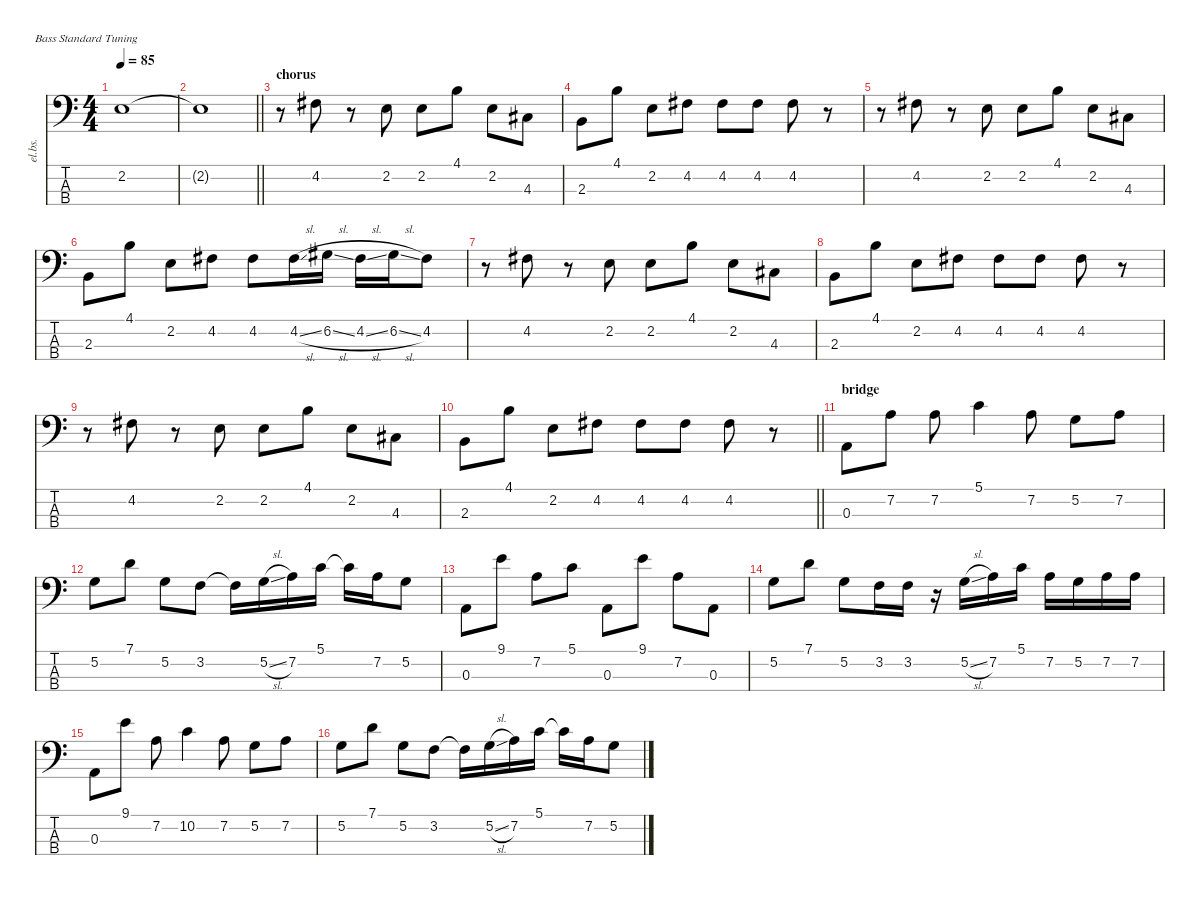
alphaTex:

\defaultSystemsLayout 4
\hideDynamics
\bracketExtendMode nobrackets
\otherSystemsTrackNameOrientation horizontal
\track ("Flea" "el.bs.") {instrument electricbassfinger}
\staff {score tabs}
\tuning (G2 D2 A1 E1)
\ts (4 4)
\tempo 85
\clef f4
\ks c
2.2.1{dy f} |
\barLineRight lightlight
2.2{t}.1 |
\section ("" "chorus")
r.8 4.2{acc #}.8 r.8 2.2.8 2.2.8 4.1.8 2.2.8 4.3{acc #}.8 |
2.3.8 4.1.8 2.2.8 4.2{acc #}.8 4.2{acc #}.8 4.2{acc #}.8 4.2{acc #}.8 r.8 |
r.8 4.2{acc #}.8 r.8 2.2.8 2.2.8 4.1.8 2.2.8 4.3{acc #}.8 |
2.3.8 4.1.8 2.2.8 4.2{acc #}.8 4.2{acc #}.8 4.2{sl acc #}.16 6.2{sl acc #}.16 4.2{sl acc #}.16 6.2{sl acc #}.16 4.2{acc #}.8 |
r.8 4.2{acc #}.8 r.8 2.2.8 2.2.8 4.1.8 2.2.8 4.3{acc #}.8 |
2.3.8 4.1.8 2.2.8 4.2{acc #}.8 4.2{acc #}.8 4.2{acc #}.8 4.2{acc #}.8 r.8 |
r.8 4.2{acc #}.8 r.8 2.2.8 2.2.8 4.1.8 2.2.8 4.3{acc #}.8 |
\barLineRight lightlight
2.3.8 4.1.8 2.2.8 4.2{acc #}.8 4.2{acc #}.8 4.2{acc #}.8 4.2{acc #}.8 r.8 |
\section ("" "bridge")
0.3.8 7.2.8 7.2.8 5.1.4 7.2.8 5.2.8 7.2.8 |
5.2.8 7.1.8 5.2.8 3.2.8 3.2{t}.16 5.2{sl}.16 7.2.16 5.1.16 5.1{t}.16 7.2.16 5.2.8 |
0.3.8 9.1.8 7.2.8 5.1.8 0.3.8 9.1.8 7.2.8 0.3.8 |
5.2.8 7.1.8 5.2.8 3.2.16 3.2.16 r.16 5.2{sl}.16 7.2.16 5.1.16 7.2.16 5.2.16 7.2.16 7.2.16 |
0.3.8 9.1.8 7.2.8 10.2.4 7.2.8 5.2.8 7.2.8 |
5.2.8 7.1.8 5.2.8 3.2.8 3.2{t}.16 5.2{sl}.16 7.2.16 5.1.16 5.1{t}.16 7.2.16 5.2.8
